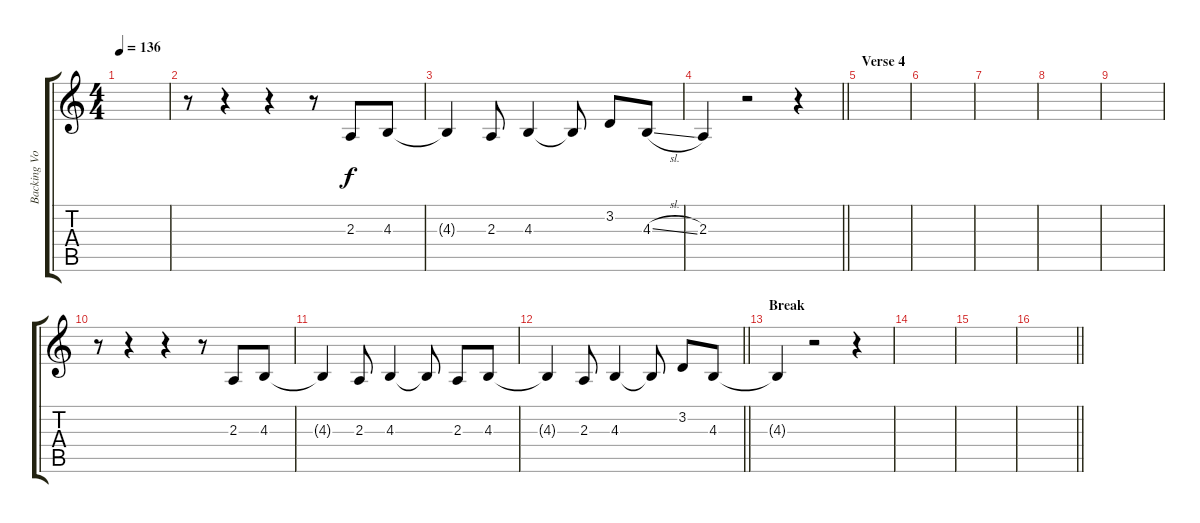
\track ("Backing Vocals" "Backing Vo") {instrument oboe}
\staff {score tabs}
\tuning (E4 B3 G3 D3 A2 E2) {hide}
\ts (4 4)
\tempo 136
\clef g2
\ks c
|
r.8 r.4 r.4 r.8 2.3.8 4.3.8 |
4.3{t}.4 2.3.8 4.3.4 4.3{t}.8 3.2.8 4.3{sl}.8 |
\barLineRight lightlight
2.3.4 r.2 r.4 |
\section ("" "Verse 4")
|
|
|
|
|
r.8 r.4 r.4 r.8 2.3.8 4.3.8 |
4.3{t}.4 2.3.8 4.3.4 4.3{t}.8 2.3.8 4.3.8 |
\barLineRight lightlight
4.3{t}.4 2.3.8 4.3.4 4.3{t}.8 3.2.8 4.3.8 |
\section ("" "Break")
4.3{t}.4 r.2 r.4 |
|
|
\barLineRight lightlight
